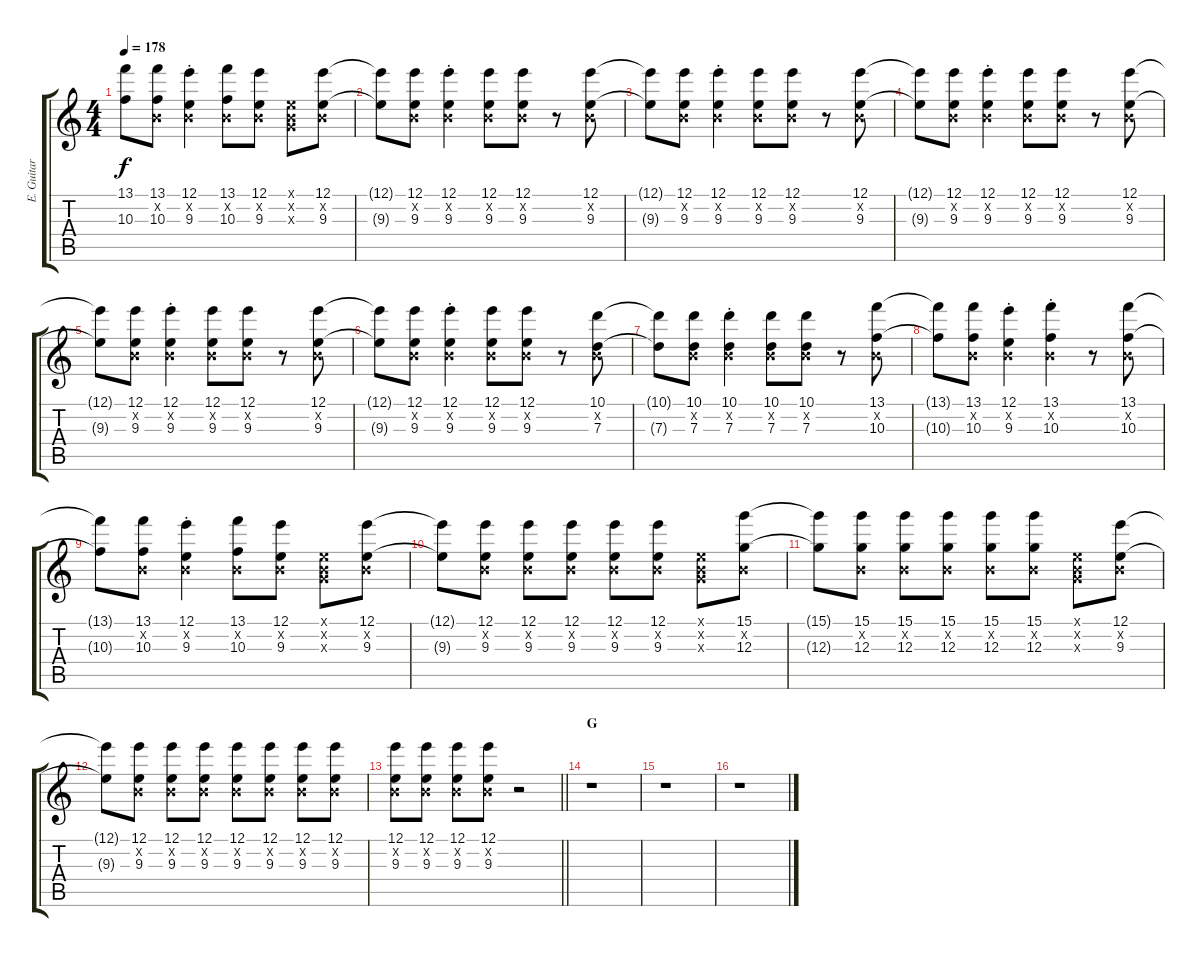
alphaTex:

\track ("E. Guitar III" "E. Guitar ") {instrument electricguitarclean}
\staff {score tabs}
\tuning (E4 B3 G3 D3 A2 E2) {hide}
\ts (4 4)
\tempo 178
\clef g2
\ks c
(13.1{t} 10.3{t}).8{dy f} (13.1 0.2{x} 10.3).8 (12.1{st} 0.2{x} 9.3{st}).4 (13.1 0.2{x} 10.3).8 (12.1 0.2{x} 9.3).8 (0.1{x} 0.2{x} 0.3{x}).8 (12.1 0.2{x} 9.3).8 |
(12.1{t} 9.3{t}).8 (12.1 0.2{x} 9.3).8 (12.1{st} 0.2{x} 9.3{st}).4 (12.1 0.2{x} 9.3).8 (12.1 0.2{x} 9.3).8 r.8 (12.1 0.2{x} 9.3).8 |
(12.1{t} 9.3{t}).8 (12.1 0.2{x} 9.3).8 (12.1{st} 0.2{x} 9.3{st}).4 (12.1 0.2{x} 9.3).8 (12.1 0.2{x} 9.3).8 r.8 (12.1 0.2{x} 9.3).8 |
(12.1{t} 9.3{t}).8 (12.1 0.2{x} 9.3).8 (12.1{st} 0.2{x} 9.3{st}).4 (12.1 0.2{x} 9.3).8 (12.1 0.2{x} 9.3).8 r.8 (12.1 0.2{x} 9.3).8 |
(12.1{t} 9.3{t}).8 (12.1 0.2{x} 9.3).8 (12.1{st} 0.2{x} 9.3{st}).4 (12.1 0.2{x} 9.3).8 (12.1 0.2{x} 9.3).8 r.8 (12.1 0.2{x} 9.3).8 |
(12.1{t} 9.3{t}).8 (12.1 0.2{x} 9.3).8 (12.1{st} 0.2{x} 9.3{st}).4 (12.1 0.2{x} 9.3).8 (12.1 0.2{x} 9.3).8 r.8 (10.1 0.2{x} 7.3).8 |
(10.1{t} 7.3{t}).8 (10.1 0.2{x} 7.3).8 (10.1{st} 0.2{x} 7.3{st}).4 (10.1 0.2{x} 7.3).8 (10.1 0.2{x} 7.3).8 r.8 (13.1 0.2{x} 10.3).8 |
(13.1{t} 10.3{t}).8 (13.1 0.2{x} 10.3).8 (12.1{st} 0.2{x} 9.3{st}).4 (13.1{st} 0.2{x} 10.3{st}).4 r.8 (13.1 0.2{x} 10.3).8 |
(13.1{t} 10.3{t}).8 (13.1 0.2{x} 10.3).8 (12.1{st} 0.2{x} 9.3{st}).4 (13.1 0.2{x} 10.3).8 (12.1 0.2{x} 9.3).8 (0.1{x} 0.2{x} 0.3{x}).8 (12.1 0.2{x} 9.3).8 |
(12.1{t} 9.3{t}).8 (12.1 0.2{x} 9.3).8 (12.1 0.2{x} 9.3).8 (12.1 0.2{x} 9.3).8 (12.1 0.2{x} 9.3).8 (12.1 0.2{x} 9.3).8 (0.1{x} 0.2{x} 0.3{x}).8 (15.1 0.2{x} 12.3).8 |
(15.1{t} 12.3{t}).8 (15.1 0.2{x} 12.3).8 (15.1 0.2{x} 12.3).8 (15.1 0.2{x} 12.3).8 (15.1 0.2{x} 12.3).8 (15.1 0.2{x} 12.3).8 (0.1{x} 0.2{x} 0.3{x}).8 (12.1 0.2{x} 9.3).8 |
(12.1{t} 9.3{t}).8 (12.1 0.2{x} 9.3).8 (12.1 0.2{x} 9.3).8 (12.1 0.2{x} 9.3).8 (12.1 0.2{x} 9.3).8 (12.1 0.2{x} 9.3).8 (12.1 0.2{x} 9.3).8 (12.1 0.2{x} 9.3).8 |
\barLineRight lightlight
(12.1 0.2{x} 9.3).8 (12.1 0.2{x} 9.3).8 (12.1 0.2{x} 9.3).8 (12.1 0.2{x} 9.3).8 r.2 |
\section ("" "G")
r.1 |
r.1 |
r.1
